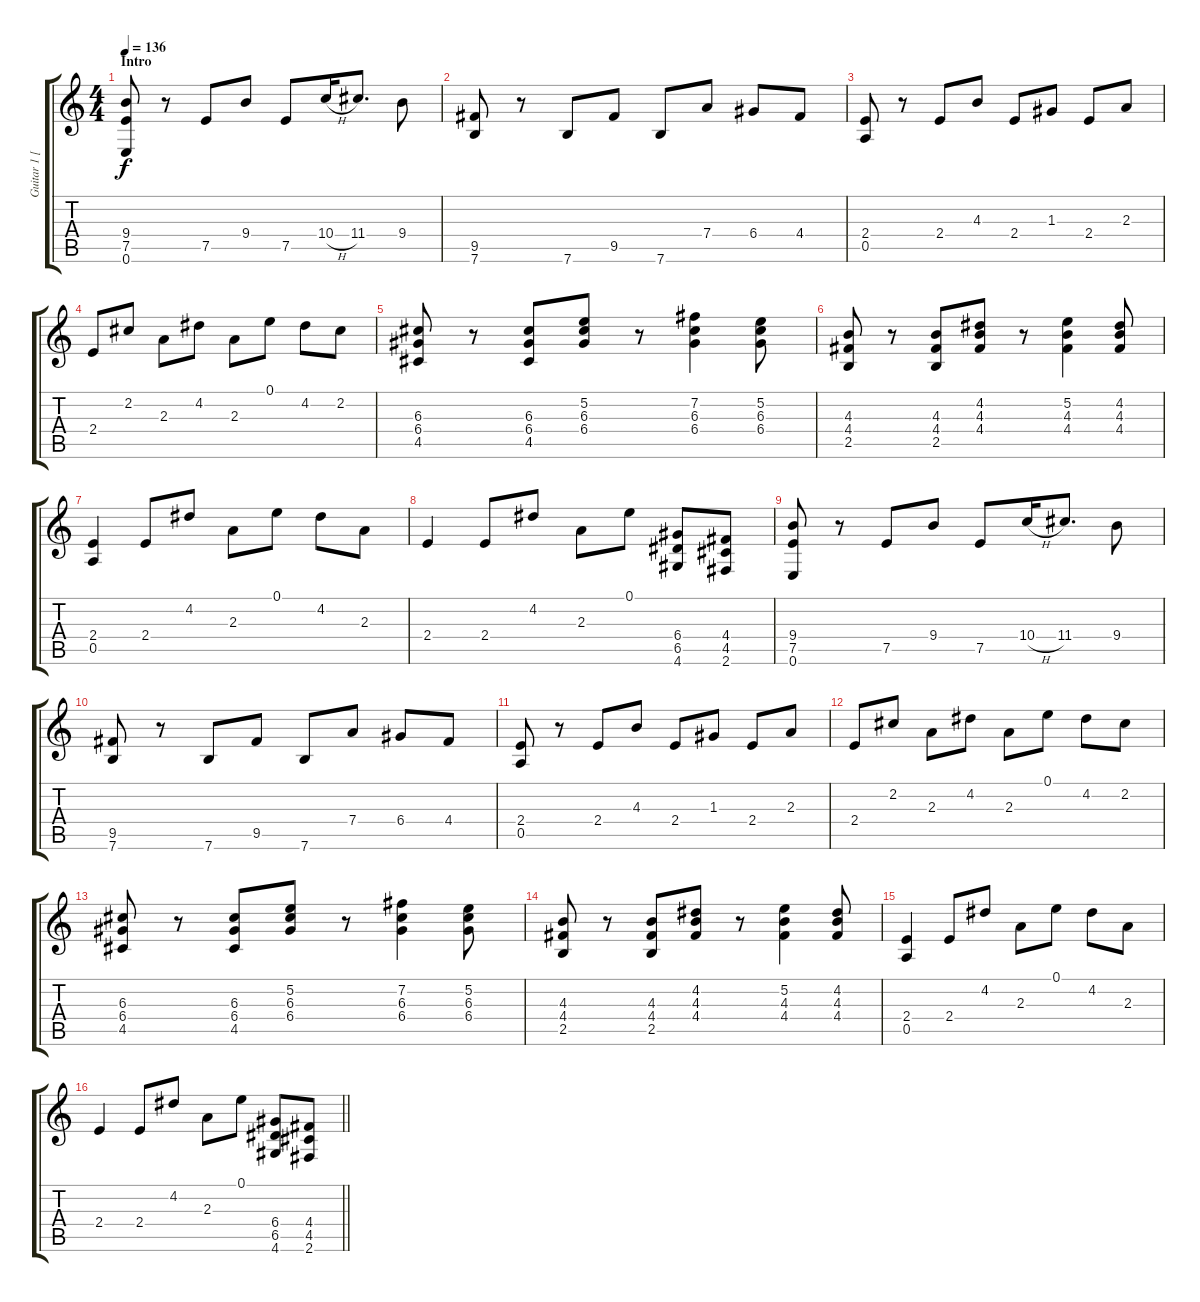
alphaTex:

\track ("Guitar 1 [Rhythm]" "Guitar 1 [") {instrument overdrivenguitar}
\staff {score tabs}
\tuning (E4 B3 G3 D3 A2 E2) {hide}
\ts (4 4)
\section ("" "Intro")
\tempo 136
\clef g2
\ks c
(9.4 7.5 0.6).8{dy f instrument overdrivenguitar} r.8 7.5.8 9.4.8 7.5.8 10.4{h}.16 11.4.8{d} 9.4.8 |
(9.5 7.6).8 r.8 7.6.8 9.5.8 7.6.8 7.4.8 6.4.8 4.4.8 |
(2.4 0.5).8 r.8 2.4.8 4.3.8 2.4.8 1.3.8 2.4.8 2.3.8 |
2.4.8 2.2.8 2.3.8 4.2.8 2.3.8 0.1.8 4.2.8 2.2.8 |
(6.3 6.4 4.5).8 r.8 (6.3 6.4 4.5).8 (5.2 6.3 6.4).8 r.8 (7.2 6.3 6.4).4 (5.2 6.3 6.4).8 |
(4.3 4.4 2.5).8 r.8 (4.3 4.4 2.5).8 (4.2 4.3 4.4).8 r.8 (5.2 4.3 4.4).4 (4.2 4.3 4.4).8 |
(2.4 0.5).4 2.4.8 4.2.8 2.3.8 0.1.8 4.2.8 2.3.8 |
2.4.4 2.4.8 4.2.8 2.3.8 0.1.8 (6.4 6.5 4.6).8 (4.4 4.5 2.6).8 |
(9.4 7.5 0.6).8 r.8 7.5.8 9.4.8 7.5.8 10.4{h}.16 11.4.8{d} 9.4.8 |
(9.5 7.6).8 r.8 7.6.8 9.5.8 7.6.8 7.4.8 6.4.8 4.4.8 |
(2.4 0.5).8 r.8 2.4.8 4.3.8 2.4.8 1.3.8 2.4.8 2.3.8 |
2.4.8 2.2.8 2.3.8 4.2.8 2.3.8 0.1.8 4.2.8 2.2.8 |
(6.3 6.4 4.5).8 r.8 (6.3 6.4 4.5).8 (5.2 6.3 6.4).8 r.8 (7.2 6.3 6.4).4 (5.2 6.3 6.4).8 |
(4.3 4.4 2.5).8 r.8 (4.3 4.4 2.5).8 (4.2 4.3 4.4).8 r.8 (5.2 4.3 4.4).4 (4.2 4.3 4.4).8 |
(2.4 0.5).4 2.4.8 4.2.8 2.3.8 0.1.8 4.2.8 2.3.8 |
\barLineRight lightlight
2.4.4 2.4.8 4.2.8 2.3.8 0.1.8 (6.4 6.5 4.6).8 (4.4 4.5 2.6).8
